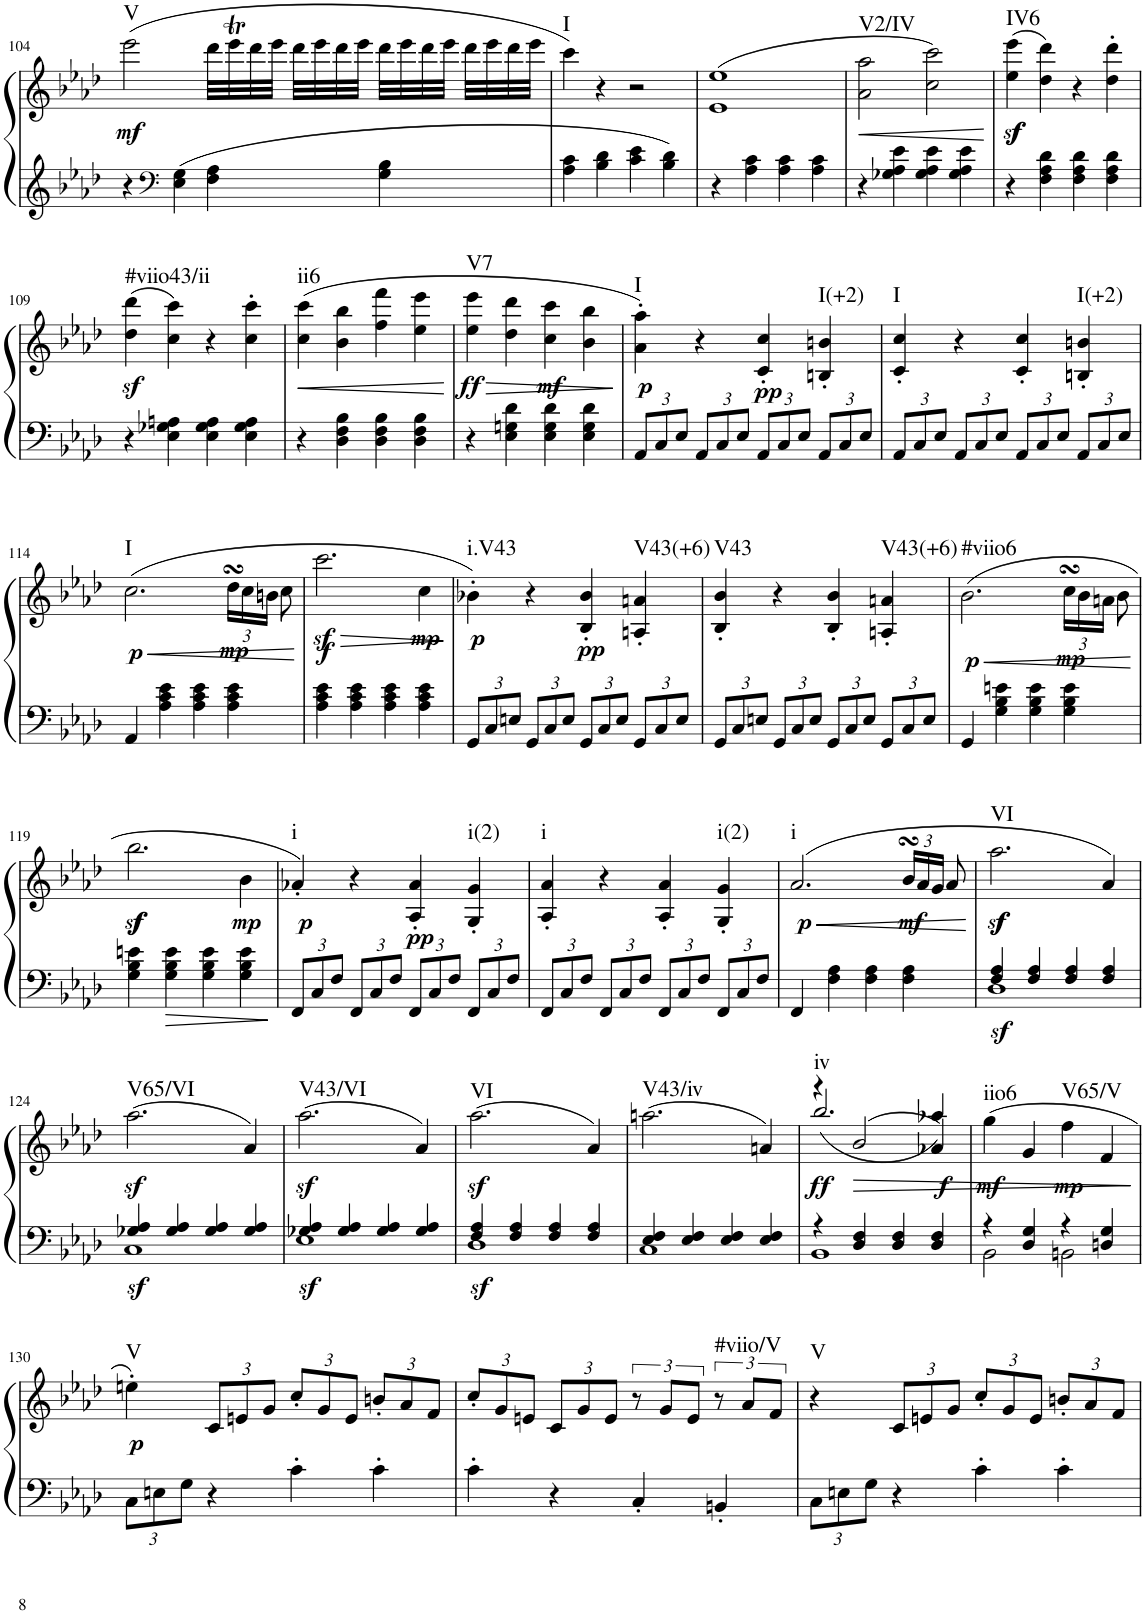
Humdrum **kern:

**kern	**kern	**dynam	**harte
*part1	*part1	*part1	*part1
*staff2	*staff1	*staff1/2	*
*I"Piano	*	*	*
*I'Pno.	*	*	*
!!LO:PB:g=z
*clefG2	*clefG2	*	*
*k[b-e-a-d-]	*k[b-e-a-d-]	*	*
*A-:	*A-:	*	*
*M2/2	*M2/2	*	*
*met(c|)	*met(c|)	*	*
=104	=104	=104	=104
!	!	!LO:DY:b	!LO:H:kt=V
4r	(2eee-\	mf	N
*clefF4	*	*	*
4E-\ 4G\	.	.	.
4F\ 4A-\	32ddd-\LLL	.	.
.	32eee-T\	.	.
.	32ddd-\	.	.
.	32eee-\JJJ	.	.
.	32ddd-\LLL	.	.
.	32eee-\	.	.
.	32ddd-\	.	.
.	32eee-\JJJ	.	.
4G\ 4B-\	32ddd-\LLL	.	.
.	32eee-\	.	.
.	32ddd-\	.	.
.	32eee-\JJJ	.	.
.	32ddd-\LLL	.	.
.	32eee-\	.	.
.	32ddd-\	.	.
.	32eee-\JJJ	.	.
=105	=105	=105	=105
!	!	!	!LO:H:kt=I
4A-\ 4c\	4ccc\)	.	N
4B-\ 4d-\	4r	.	.
4c\ 4e-\	2r	.	.
4B-\ 4d-\	.	.	.
=106	=106	=106	=106
4r	(1e- 1ee-	.	.
4A-\ 4c\	.	.	.
4A-\ 4c\	.	.	.
4A-\ 4c\	.	.	.
=107	=107	=107	=107
!	!	!LO:HP:b	!LO:H:kt=V2/IV
4r	2a-\ 2aa-\	<	N
4G-X\ 4A-\ 4e-\	.	.	.
4G-\ 4A-\ 4e-\	2cc\ 2ccc\)	.	.
4G-\ 4A-\ 4e-\	.	.	.
.	.	[	.
=108	=108	=108	=108
!	!	!LO:DY:b	!
!	!	!LO:DY:n=1:b	!LO:H:kt=IV6
4r	(4ee-\ 4eee-\	f sf	N
4F\ 4A-\ 4d-\	4dd-\ 4ddd-\)	.	.
4F\ 4A-\ 4d-\	4r	.	.
4F\ 4A-\ 4d-\	4dd-\' 4ddd-\'	.	.
!!LO:LB:g=z
=109	=109	=109	=109
!	!	!LO:DY:b	!LO:H:kt=#viio43/ii
4r	(4dd-\ 4ddd-\	sf	N
4E-\ 4G-X\ 4An\	4cc\ 4ccc\)	.	.
4E-\ 4G-\ 4A\	4r	.	.
4E-\ 4G-\ 4A\	4cc\' 4ccc\'	.	.
=110	=110	=110	=110
!	!	!LO:HP:b	!LO:H:kt=ii6
4r	(4cc\ 4ccc\	<	N
4D-\ 4F\ 4B-\	4b-\ 4bb-\	.	.
4D-\ 4F\ 4B-\	4ff\ 4fff\	.	.
4D-\ 4F\ 4B-\	4ee-\ 4eee-\	.	.
.	.	[	.
=111	=111	=111	=111
!	!	!LO:HP:b	!
!	!	!LO:DY:n=1:b	!LO:H:kt=V7
4r	4ee-\ 4eee-\	> ff	N
4E-\ 4Gn\ 4d-\	4dd-\ 4ddd-\	.	.
!	!	!LO:DY:n=2:b	!
4E-\ 4G\ 4d-\	4cc\ 4ccc\	mf	.
4E-\ 4G\ 4d-\	4b-\ 4bb-\	.	.
.	.	]	.
=112	=112	=112	=112
*Xbrackettup	*	*	*
!	!	!LO:DY:b	!LO:H:kt=I
12AA-/L	4a-\' 4aa-\')	p	N
12C/	.	.	.
12E-/J	.	.	.
12AA-/L	4r	.	.
12C/	.	.	.
12E-/J	.	.	.
!	!	!LO:DY:b	!
12AA-/L	4c/' 4cc/'	pp	.
12C/	.	.	.
12E-/J	.	.	.
!	!	!	!LO:H:kt=I(+2)
12AA-/L	4Bn/' 4bn/'	.	N
12C/	.	.	.
12E-/J	.	.	.
=113	=113	=113	=113
!	!	!	!LO:H:kt=I
12AA-/L	4c/' 4cc/'	.	N
12C/	.	.	.
12E-/J	.	.	.
12AA-/L	4r	.	.
12C/	.	.	.
12E-/J	.	.	.
12AA-/L	4c/' 4cc/'	.	.
12C/	.	.	.
12E-/J	.	.	.
!	!	!	!LO:H:kt=I(+2)
12AA-/L	4Bn/' 4bn/'	.	N
12C/	.	.	.
12E-/J	.	.	.
!!LO:LB:g=z
=114	=114	=114	=114
!	!	!LO:HP:b	!
!	!	!LO:DY:n=1:b	!LO:H:kt=I
4AA-/	(2.cc\	< p	N
4A-\ 4c\ 4e-\	.	.	.
4A-\ 4c\ 4e-\	.	.	.
*	*Xbrackettup	*	*
!	!	!LO:DY:n=2:b	!
4A-\ 4c\ 4e-\	24dd-sSSs\LL	mp	.
.	24cc\	.	.
.	24bn\JJ	.	.
.	8cc\	.	.
.	.	[	.
=115	=115	=115	=115
!	!	!LO:HP:b	!
!	!	!LO:DY:n=1:b	!
4A-\ 4c\ 4e-\	2.cccz<\	> f	.
4A-\ 4c\ 4e-\	.	.	.
4A-\ 4c\ 4e-\	.	.	.
!	!	!LO:DY:n=2:b	!
4A-\ 4c\ 4e-\	4cc\	mp	.
.	.	]	.
=116	=116	=116	=116
!	!	!LO:DY:b	!LO:H:kt=i.V43
12GG/L	4b-X'\)	p	N
12C/	.	.	.
12En/J	.	.	.
12GG/L	4r	.	.
12C/	.	.	.
12E/J	.	.	.
!	!	!LO:DY:b	!
12GG/L	4B-/' 4b-/'	pp	.
12C/	.	.	.
12E/J	.	.	.
!	!	!	!LO:H:kt=V43(+6)
12GG/L	4An/' 4an/'	.	N
12C/	.	.	.
12E/J	.	.	.
=117	=117	=117	=117
!	!	!	!LO:H:kt=V43
12GG/L	4B-/' 4b-/'	.	N
12C/	.	.	.
12En/J	.	.	.
12GG/L	4r	.	.
12C/	.	.	.
12E/J	.	.	.
12GG/L	4B-/' 4b-/'	.	.
12C/	.	.	.
12E/J	.	.	.
!	!	!	!LO:H:kt=V43(+6)
12GG/L	4An/' 4an/'	.	N
12C/	.	.	.
12E/J	.	.	.
=118	=118	=118	=118
!	!	!LO:HP:b	!
!	!	!LO:DY:n=1:b	!LO:H:kt=#viio6
4GG/	(2.b-\	< p	N
4G\ 4B-\ 4en\	.	.	.
4G\ 4B-\ 4e\	.	.	.
!	!	!LO:DY:n=2:b	!
4G\ 4B-\ 4e\	24ccsSsS\LL	mp	.
.	24b-\	.	.
.	24an\JJ	.	.
.	8b-\	.	.
.	.	[	.
!!LO:LB:g=z
=119	=119	=119	=119
!	!	!LO:DY:b	!
4G\ 4B-\ 4en\	2.bb-z<\	f	.
4G\ 4B-\ 4e\	.	.	.
4G\ 4B-\ 4e\	.	.	.
!	!	!LO:DY:b	!
4G\ 4B-\ 4e\	4b-\	mp	.
=120	=120	=120	=120
!	!	!LO:DY:b	!LO:H:kt=i
12FF/L	4a-X'/)	p	N
12C/	.	.	.
12F/J	.	.	.
12FF/L	4r	.	.
12C/	.	.	.
12F/J	.	.	.
!	!	!LO:DY:b	!
12FF/L	4A-/' 4a-/'	pp	.
12C/	.	.	.
12F/J	.	.	.
!	!	!	!LO:H:kt=i(2)
12FF/L	4G/' 4g/'	.	N
12C/	.	.	.
12F/J	.	.	.
=121	=121	=121	=121
!	!	!	!LO:H:kt=i
12FF/L	4A-/' 4a-/'	.	N
12C/	.	.	.
12F/J	.	.	.
12FF/L	4r	.	.
12C/	.	.	.
12F/J	.	.	.
12FF/L	4A-/' 4a-/'	.	.
12C/	.	.	.
12F/J	.	.	.
!	!	!	!LO:H:kt=i(2)
12FF/L	4G/' 4g/'	.	N
12C/	.	.	.
12F/J	.	.	.
=122	=122	=122	=122
!	!	!LO:HP:b	!
!	!	!LO:DY:n=1:b	!LO:H:kt=i
4FF/	(2.a-/	< p	N
4F\ 4A-\	.	.	.
4F\ 4A-\	.	.	.
!	!	!LO:DY:n=2:b	!
4F\ 4A-\	24b-sSSS/LL	mf	.
.	24a-/	.	.
.	24g/JJ	.	.
.	8a-/	.	.
.	.	[	.
=123	=123	=123	=123
*^	*	*	*
!	!	!	!LO:DY:b=2	!
!	!	!	!LO:DY:n=1:b	!
!	!	!	!LO:DY:n=2:b	!LO:H:kt=VI
4F/ 4A-/	1D-	2.aa-\	sf sf f	N
4F/ 4A-/	.	.	.	.
4F/ 4A-/	.	.	.	.
4F/ 4A-/	.	4a-/)	.	.
!!LO:LB:g=z
=124	=124	=124	=124	=124
!	!	!	!LO:DY:b=2	!
!	!	!	!LO:DY:n=1:b	!LO:H:kt=V65/VI
4G-X/ 4A-/	1C	(2.aa-\	sf sf	N
4G-/ 4A-/	.	.	.	.
4G-/ 4A-/	.	.	.	.
4G-/ 4A-/	.	4a-/)	.	.
=125	=125	=125	=125	=125
!	!	!	!LO:DY:b=2	!
!	!	!	!LO:DY:n=1:b	!LO:H:kt=V43/VI
4G-X/ 4A-/	1E-	(2.aa-\	sf sf	N
4G-/ 4A-/	.	.	.	.
4G-/ 4A-/	.	.	.	.
4G-/ 4A-/	.	4a-/)	.	.
=126	=126	=126	=126	=126
!	!	!	!LO:DY:b=2	!
!	!	!	!LO:DY:n=1:b	!LO:H:kt=VI
4F/ 4A-/	1D-	(2.aa-\	sf sf	N
4F/ 4A-/	.	.	.	.
4F/ 4A-/	.	.	.	.
4F/ 4A-/	.	4a-/)	.	.
=127	=127	=127	=127	=127
!	!	!	!	!LO:H:kt=V43/iv
4E-/ 4F/	1C	(2.aan\	.	N
4E-/ 4F/	.	.	.	.
4E-/ 4F/	.	.	.	.
4E-/ 4F/	.	4an/)	.	.
=128	=128	=128	=128	=128
*	*	*^	*	*
!	!	!	!	!LO:DY:b	!LO:H:kt=iv
4r	1BB-	4r	(2.bb-/	ff	N
!	!	!	!	!LO:HP:b	!
4D-/ 4F/	.	(2b-/	.	>	.
4D-/ 4F/	.	.	.	.	.
!	!	!	!	!LO:DY:b	!
4D-/ 4F/	.	4a-X/)	4aa-X/)	f	.
=129	=129	=129	=129	=129	=129
!	!	!	!	!LO:DY:b	!LO:H:kt=iio6
*	*	*v	*v	*	*
4r	2BB-\	(4gg\	mf	N
4D-/ 4G/	.	4g/	.	.
!	!	!	!LO:DY:b	!LO:H:kt=V65/V
4r	2BBn\	4ff\	mp	N
4Dn/ 4G/	.	4f/	.	.
*v	*v	*	*	*
.	.	]	.
!!LO:LB:g=z
=130	=130	=130	=130
!	!	!LO:DY:b	!LO:H:kt=V
12C\L	4een'\)	p	N
12En\	.	.	.
12G\J	.	.	.
4r	12c/L	.	.
.	12en/	.	.
.	12g/J	.	.
4c'\	12cc'/L	.	.
.	12g/	.	.
.	12e/J	.	.
4c'\	12bn'/L	.	.
.	12a-/	.	.
.	12f/J	.	.
=131	=131	=131	=131
4c'\	12cc'/L	.	.
.	12g/	.	.
.	12en/J	.	.
4r	12c/L	.	.
.	12g/	.	.
.	12e/J	.	.
*	*brackettup	*	*
4C'/	12r	.	.
.	12g/L	.	.
.	12e/J	.	.
!	!	!	!LO:H:kt=#viio/V
4BBn'/	12r	.	N
.	12a-/L	.	.
.	12f/J	.	.
=132	=132	=132	=132
!	!	!	!LO:H:kt=V
12C\L	4r	.	N
12En\	.	.	.
12G\J	.	.	.
*	*Xbrackettup	*	*
4r	12c/L	.	.
.	12en/	.	.
.	12g/J	.	.
4c'\	12cc'/L	.	.
.	12g/	.	.
.	12e/J	.	.
4c'\	12bn'/L	.	.
.	12a-/	.	.
.	12f/J	.	.
=	=	=	=
*-	*-	*-	*-
